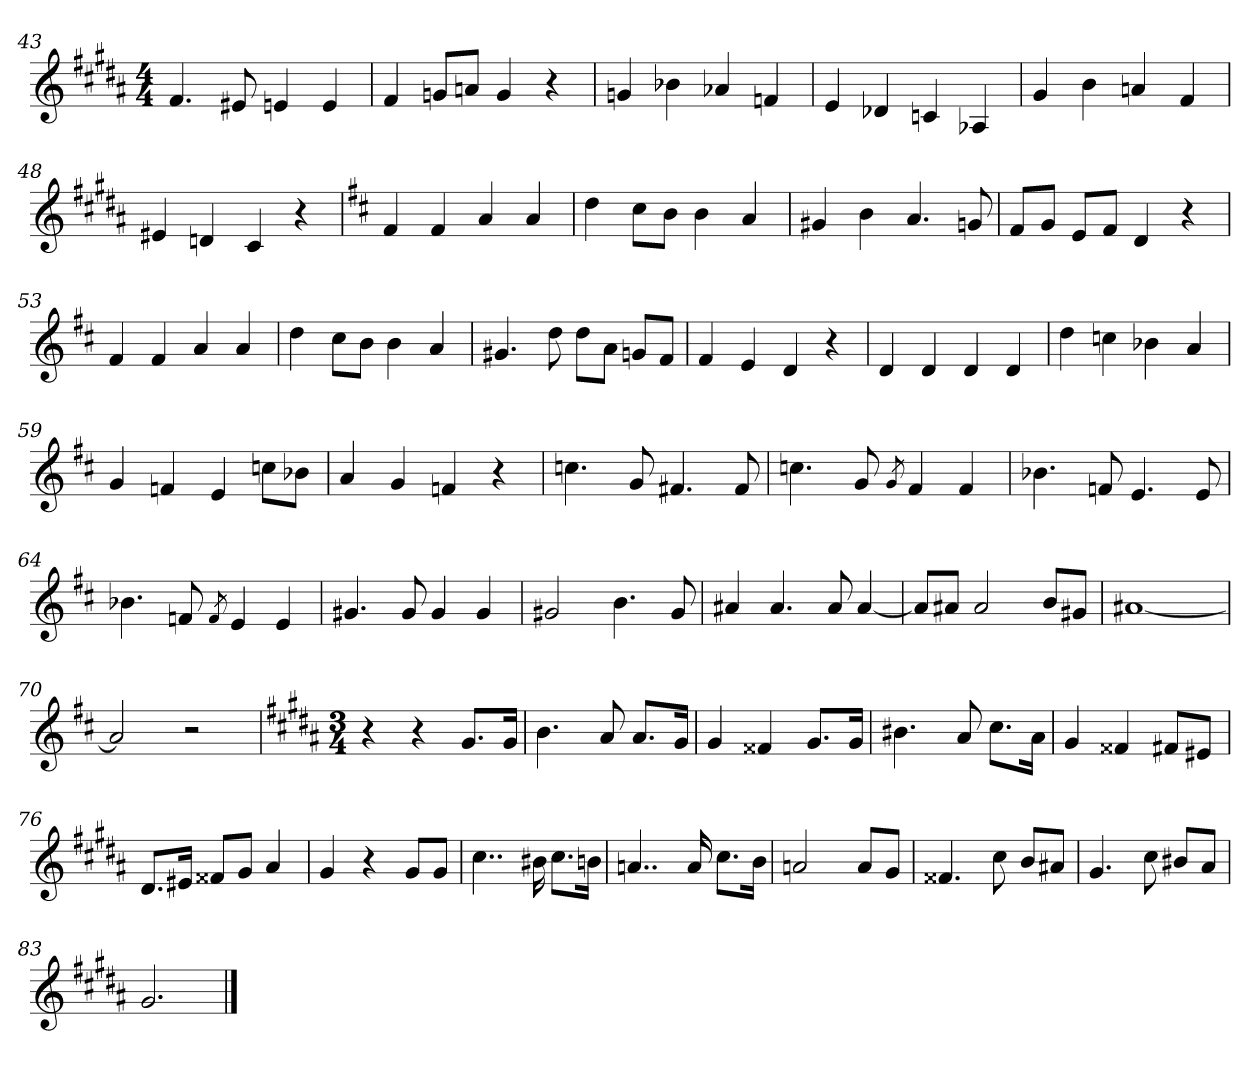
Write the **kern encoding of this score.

**kern
*part1
*staff1
!!LO:LB:g=z
*clefG2
*k[f#c#g#d#a#]
*M4/4
=43
4.f#/
8e#X/
4en/
4e/
=44
4f#/
8gn/L
8an/J
4g/
4r
=45
4gn/
4b-X\
4a-X/
4fn/
=46
4e/
4d-X/
4cn/
4A-X/
=47
4g#/
4b\
4an/
4f#/
=48
4e#X/
4dn/
4c#/
4r
=49
*k[f#c#]
4f#/
4f#/
4a/
4a/
=50
4dd\
8cc#\L
8b\J
4b\
4a/
!!LO:LB:g=z
=51
4g#X/
4b\
4.a/
8gn/
=52
8f#/L
8g/J
8e/L
8f#/J
4d/
4r
=53
4f#/
4f#/
4a/
4a/
=54
4dd\
8cc#\L
8b\J
4b\
4a/
=55
4.g#X/
8dd\
8dd\L
8a\J
8gn/L
8f#/J
=56
4f#/
4e/
4d/
4r
=57
4d/
4d/
4d/
4d/
=58
4dd\
4ccn\
4b-X\
4a/
=59
4g/
4fn/
4e/
8ccn\L
8b-X\J
!!LO:LB:g=z
=60
4a/
4g/
4fn/
4r
=61
4.ccn\
8g/
4.f#X/
8f#/
=62
4.ccn\
8g/
8qg/
4f#/
4f#/
=63
4.b-X\
8fn/
4.e/
8e/
=64
4.b-X\
8fn/
8qf/
4e/
4e/
=65
4.g#X/
8g#/
4g#/
4g#/
=66
2g#X/
4.b\
8g#/
=67
4a#X/
4.a#/
8a#/
[4a#/
!!LO:LB:g=z
=68
8a#/L]
8a#X/J
2a#/
8b/L
8g#X/J
=69
[1a#X
=70
2a#/]
2r
=71
*k[f#c#g#d#a#]
*M3/4
4r
4r
8.g#/L
16g#/Jk
=72
4.b\
8a#/
8.a#/L
16g#/Jk
=73
4g#/
4f##X/
8.g#/L
16g#/Jk
=74
4.b#X\
8a#/
8.cc#\L
16a#\Jk
=75
4g#/
4f##X/
8f#X/L
8e#X/J
!!LO:LB:g=z
=76
8.d#/L
16e#X/Jk
8f##X/L
8g#/J
4a#/
=77
4g#/
4r
8g#/L
8g#/J
=78
4..cc#\
16b#X\
8.cc#\L
16bn\Jk
=79
4..an/
16a/
8.cc#\L
16b\Jk
=80
2an/
8a/L
8g#/J
=81
4.f##X/
8cc#\
8b/L
8a#X/J
=82
4.g#/
8cc#\
8b#X/L
8a#/J
=83
2.g#/
==
*-
